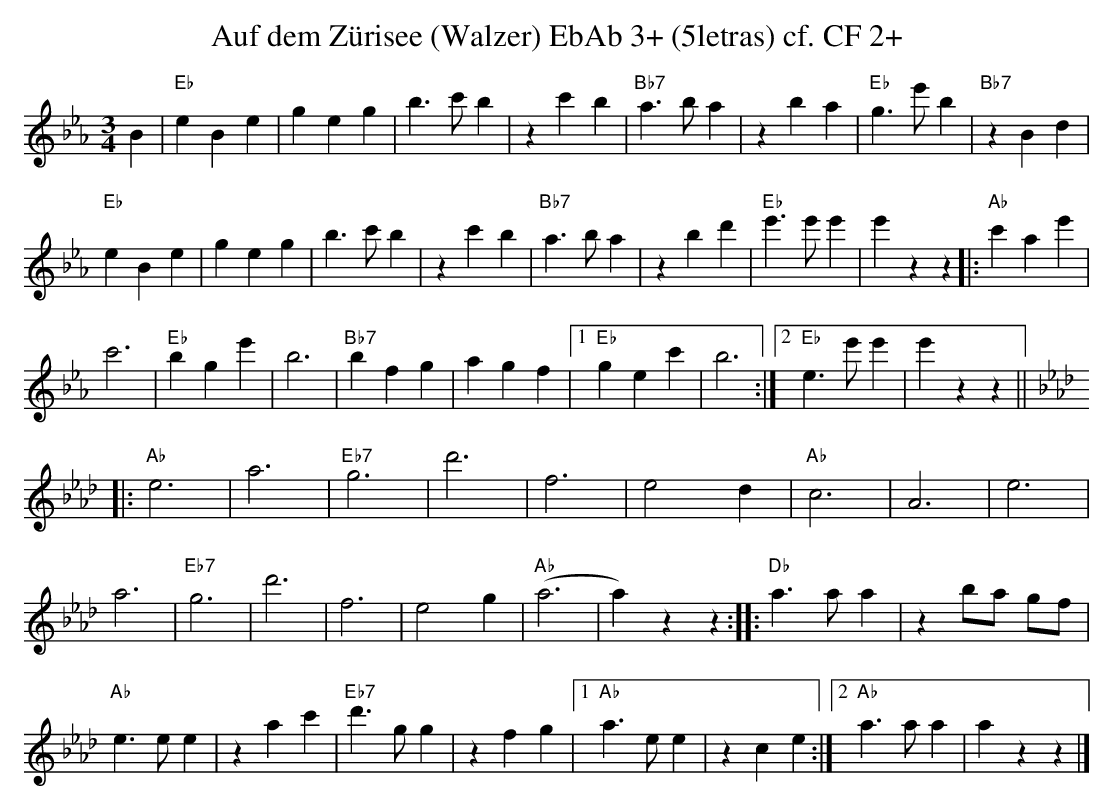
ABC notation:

X:1
T:Auf dem Z\"urisee (Walzer) EbAb 3+ (5letras) cf. CF 2+
M:3/4
L:1/4
K:Ebmaj%%MIDI gchordon
B| "Eb"eBe | geg | b>c'b | zc'b | "Bb7"a>ba | zba | "Eb"g>e'b | "Bb7"zBd |
"Eb"eBe | geg | b>c'b | zc'b | "Bb7"a>ba | zbd' | "Eb"e'>e'e' | e'zz |: "Ab"c'ae' |
c'3 | "Eb"bge' | b3 | "Bb7"bfg | agf |1 "Eb"gec' | b3 :|2 "Eb"e>e'e' | e'zz || [K:Abmaj]
|: "Ab"e3 | a3 | "Eb7"g3 | d'3 | f3 | e2d | "Ab"c3 | A3 | e3 |
a3 | "Eb7"g3 | d'3 | f3 | e2g | "Ab"(a3 | a)zz :: "Db"a>aa | zb/2a/2 g/2f/2 |
"Ab"e>ee | zac' | "Eb7"d'>gg | zfg |1 "Ab"a>ee | zce :|2 "Ab"a>aa | azz |]
